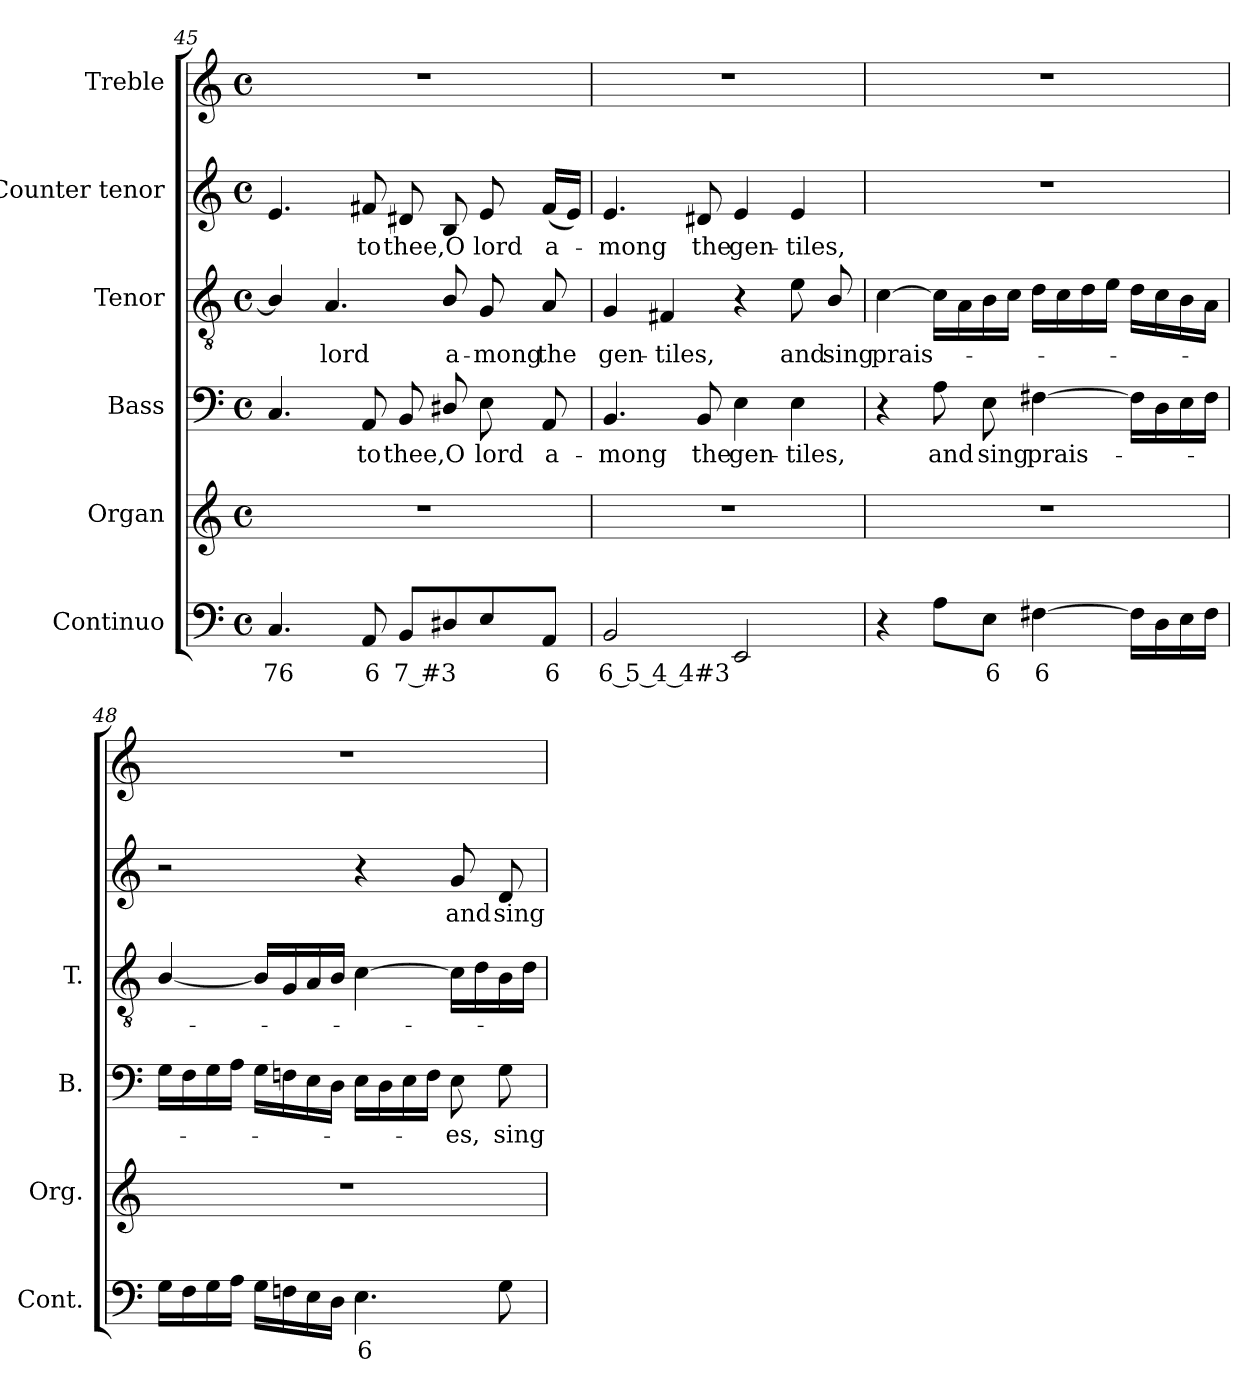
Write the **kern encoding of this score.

**kern	**text	**kern	**kern	**text	**kern	**text	**kern	**text	**kern
*part6	*part6	*part5	*part4	*part4	*part3	*part3	*part2	*part2	*part1
*staff6	*staff6	*staff5	*staff4	*staff4	*staff3	*staff3	*staff2	*staff2	*staff1
*I"Continuo	*	*I"Organ	*I"Bass	*	*I"Tenor	*	*I"Counter tenor	*	*I"Treble
*I'Cont.	*	*I'Org.	*I'B.	*	*I'T.	*	*	*	*
*clefF4	*	*clefG2	*clefF4	*	*clefGv2	*	*clefG2	*	*clefG2
*	*	*	*	*	*ITrd7c12	*	*	*	*
*k[]	*	*k[]	*k[]	*	*k[]	*	*k[]	*	*k[]
*C:	*	*C:	*C:	*	*C:	*	*C:	*	*C:
*M4/4	*	*M4/4	*M4/4	*	*M4/4	*	*M4/4	*	*M4/4
*met(c)	*	*met(c)	*met(c)	*	*met(c)	*	*met(c)	*	*met(c)
=45	=45	=45	=45	=45	=45	=45	=45	=45	=45
!	!LO:LY:b:color=#000000	!	!	!	!	!	!	!	!
4.Ci/	76	1r	4.Ci/	.	4BBi/]	.	4.ei/	.	1r
!	!	!	!	!	!	!LO:LY:b:color=#000000	!	!	!
.	.	.	.	.	4.AAi/	lord	.	.	.
!	!LO:LY:b:color=#000000	!	!	!	!	!	!	!	!
!	!	!	!	!LO:LY:b:color=#000000	!	!	!	!	!
!	!	!	!	!	!	!	!	!LO:LY:b:color=#000000	!
8AAi/	6	.	8AAi/	to	.	.	8f#Xi/	to	.
!	!LO:LY:b:color=#000000	!	!	!	!	!	!	!	!
!	!	!	!	!LO:LY:b:color=#000000	!	!	!	!	!
!	!	!	!	!	!	!	!	!LO:LY:b:color=#000000	!
8BBi/L	7 #3	.	8BBi/	thee,	.	.	8d#Xi/	thee,	.
!	!	!	!	!LO:LY:b:color=#000000	!	!	!	!	!
!	!	!	!	!	!	!LO:LY:b:color=#000000	!	!	!
!	!	!	!	!	!	!	!	!LO:LY:b:color=#000000	!
8D#Xi/	.	.	8D#Xi/	O	8BBi/	a-	8Bi/	O	.
!	!	!	!	!LO:LY:b:color=#000000	!	!	!	!	!
!	!	!	!	!	!	!LO:LY:b:color=#000000	!	!	!
!	!	!	!	!	!	!	!	!LO:LY:b:color=#000000	!
8Ei/	.	.	8Ei\	lord	8GGi/	-mong	8ei/	lord	.
!	!LO:LY:b:color=#000000	!	!	!	!	!	!	!	!
!	!	!	!	!LO:LY:b:color=#000000	!	!	!	!	!
!	!	!	!	!	!	!LO:LY:b:color=#000000	!	!	!
!	!	!	!	!	!	!	!	!LO:LY:b:color=#000000	!
8AAi/J	6	.	8AAi/	a-	8AAi/	the	(16f#i/LL	a-	.
.	.	.	.	.	.	.	16ei/JJ)	.	.
=46	=46	=46	=46	=46	=46	=46	=46	=46	=46
!	!LO:LY:b:color=#000000	!	!	!	!	!	!	!	!
!	!	!	!	!LO:LY:b:color=#000000	!	!	!	!	!
!	!	!	!	!	!	!LO:LY:b:color=#000000	!	!	!
!	!	!	!	!	!	!	!	!LO:LY:b:color=#000000	!
2BBi/	6 5 4 4#3	1r	4.BBi/	-mong	4GGi/	gen-	4.ei/	-mong	1r
!	!	!	!	!	!	!LO:LY:b:color=#000000	!	!	!
.	.	.	.	.	4FF#Xi/	-tiles,	.	.	.
!	!	!	!	!LO:LY:b:color=#000000	!	!	!	!	!
!	!	!	!	!	!	!	!	!LO:LY:b:color=#000000	!
.	.	.	8BBi/	the	.	.	8d#Xi/	the	.
!	!	!	!	!LO:LY:b:color=#000000	!	!	!	!	!
!	!	!	!	!	!	!	!	!LO:LY:b:color=#000000	!
2EEi/	.	.	4Ei\	gen-	4r	.	4ei/	gen-	.
!	!	!	!	!LO:LY:b:color=#000000	!	!	!	!	!
!	!	!	!	!	!	!LO:LY:b:color=#000000	!	!	!
!	!	!	!	!	!	!	!	!LO:LY:b:color=#000000	!
.	.	.	4Ei\	-tiles,	8Ei\	and	4ei/	-tiles,	.
!	!	!	!	!	!	!LO:LY:b:color=#000000	!	!	!
.	.	.	.	.	8BBi/	sing	.	.	.
!!LO:PB:g=z
=47	=47	=47	=47	=47	=47	=47	=47	=47	=47
!	!	!	!	!	!	!LO:LY:b:color=#000000	!	!	!
4r	.	1r	4r	.	[4Ci\	prais-	1r	.	1r
!	!	!	!	!LO:LY:b:color=#000000	!	!	!	!	!
8Ai\L	.	.	8Ai\	and	16Ci\LL]	.	.	.	.
.	.	.	.	.	16AAi\	.	.	.	.
!	!LO:LY:b:color=#000000	!	!	!	!	!	!	!	!
!	!	!	!	!LO:LY:b:color=#000000	!	!	!	!	!
8Ei\J	6	.	8Ei\	sing	16BBi\	.	.	.	.
.	.	.	.	.	16Ci\JJ	.	.	.	.
!	!LO:LY:b:color=#000000	!	!	!	!	!	!	!	!
!	!	!	!	!LO:LY:b:color=#000000	!	!	!	!	!
[4F#Xi\	6	.	[4F#Xi\	prais-	16Di\LL	.	.	.	.
.	.	.	.	.	16Ci\	.	.	.	.
.	.	.	.	.	16Di\	.	.	.	.
.	.	.	.	.	16Ei\JJ	.	.	.	.
16F#i\LL]	.	.	16F#i\LL]	.	16Di\LL	.	.	.	.
16Di\	.	.	16Di\	.	16Ci\	.	.	.	.
16Ei\	.	.	16Ei\	.	16BBi\	.	.	.	.
16F#i\JJ	.	.	16F#i\JJ	.	16AAi\JJ	.	.	.	.
=48	=48	=48	=48	=48	=48	=48	=48	=48	=48
16Gi\LL	.	1r	16Gi\LL	.	[4BBi/	.	2r	.	1r
16Fi\	.	.	16Fi\	.	.	.	.	.	.
16Gi\	.	.	16Gi\	.	.	.	.	.	.
16Ai\JJ	.	.	16Ai\JJ	.	.	.	.	.	.
16Gi\LL	.	.	16Gi\LL	.	16BBi/LL]	.	.	.	.
16Fni\	.	.	16Fni\	.	16GGi/	.	.	.	.
16Ei\	.	.	16Ei\	.	16AAi/	.	.	.	.
16Di\JJ	.	.	16Di\JJ	.	16BBi/JJ	.	.	.	.
!	!LO:LY:b:color=#000000	!	!	!	!	!	!	!	!
4.Ei\	6	.	16Ei\LL	.	[4Ci\	.	4r	.	.
.	.	.	16Di\	.	.	.	.	.	.
.	.	.	16Ei\	.	.	.	.	.	.
.	.	.	16Fi\JJ	.	.	.	.	.	.
!	!	!	!	!LO:LY:b:color=#000000	!	!	!	!	!
!	!	!	!	!	!	!	!	!LO:LY:b:color=#000000	!
.	.	.	8Ei\	-es,	16Ci\LL]	.	8gi/	and	.
.	.	.	.	.	16Di\	.	.	.	.
!	!	!	!	!LO:LY:b:color=#000000	!	!	!	!	!
!	!	!	!	!	!	!	!	!LO:LY:b:color=#000000	!
8Gi\	.	.	8Gi\	sing	16BBi\	.	8di/	sing	.
.	.	.	.	.	16Di\JJ	.	.	.	.
=	=	=	=	=	=	=	=	=	=
*-	*-	*-	*-	*-	*-	*-	*-	*-	*-
